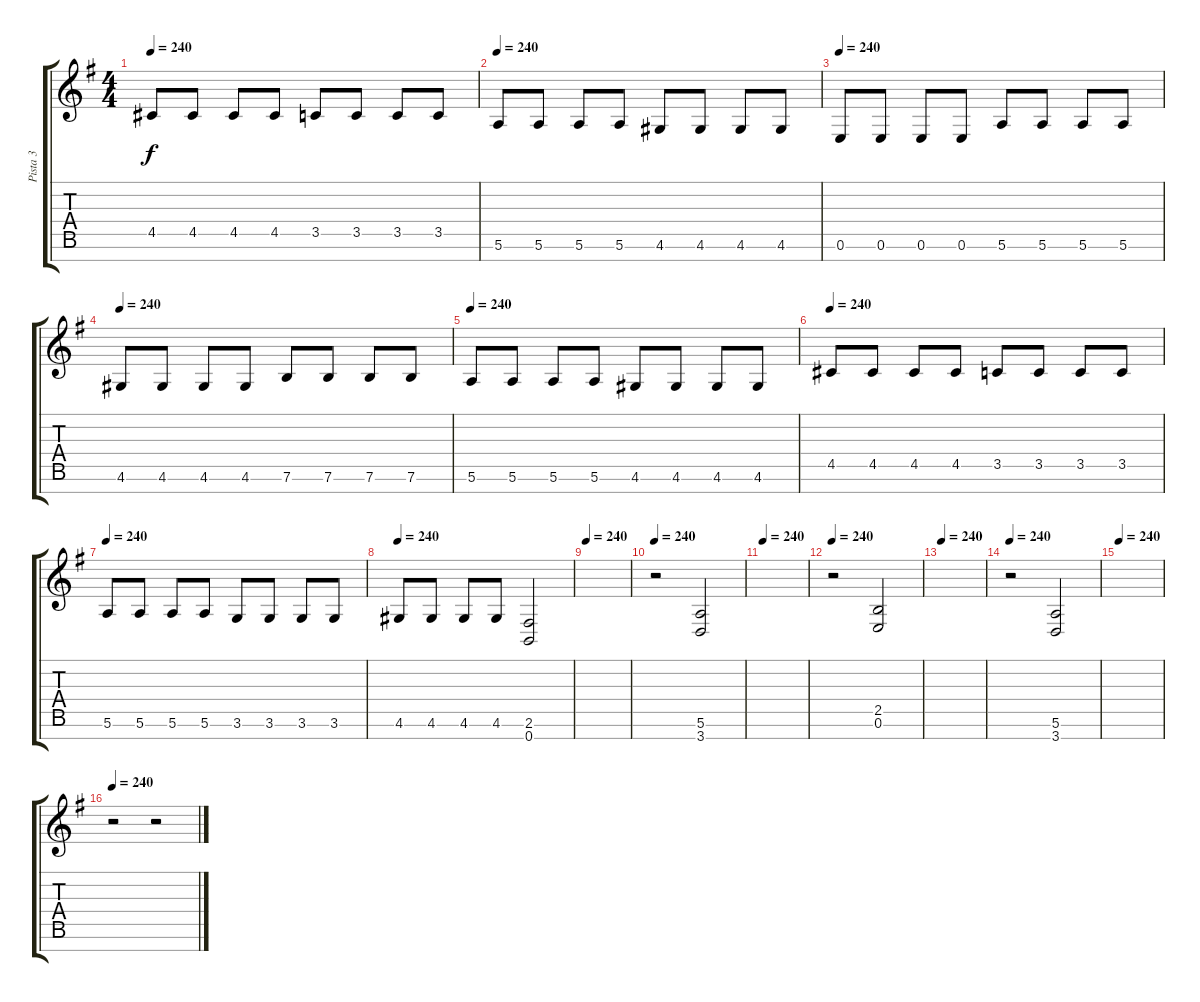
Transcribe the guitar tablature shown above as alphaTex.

\track ("Pista 3" "Pista 3") {instrument overdrivenguitar}
\staff {score tabs}
\tuning (E4 B3 G3 D3 A2 E2 B1) {hide}
\ts (4 4)
\tempo 240
\clef g2
\ks g
4.5.8{dy f} 4.5.8 4.5.8 4.5.8 3.5.8 3.5.8 3.5.8 3.5.8 |
\tempo 240
5.6.8 5.6.8 5.6.8 5.6.8 4.6.8 4.6.8 4.6.8 4.6.8 |
\tempo 240
0.6.8 0.6.8 0.6.8 0.6.8 5.6.8 5.6.8 5.6.8 5.6.8 |
\tempo 240
4.6.8 4.6.8 4.6.8 4.6.8 7.6.8 7.6.8 7.6.8 7.6.8 |
\tempo 240
5.6.8 5.6.8 5.6.8 5.6.8 4.6.8 4.6.8 4.6.8 4.6.8 |
\tempo 240
4.5.8 4.5.8 4.5.8 4.5.8 3.5.8 3.5.8 3.5.8 3.5.8 |
\tempo 240
5.6.8 5.6.8 5.6.8 5.6.8 3.6.8 3.6.8 3.6.8 3.6.8 |
\tempo 240
4.6.8 4.6.8 4.6.8 4.6.8 (2.6 0.7).2 |
\tempo 240
|
\tempo 240
r.2 (5.6 3.7).2 |
\tempo 240
|
\tempo 240
r.2 (2.5 0.6).2 |
\tempo 240
|
\tempo 240
r.2 (5.6 3.7).2 |
\tempo 240
|
\tempo 240
r.2 r.2
